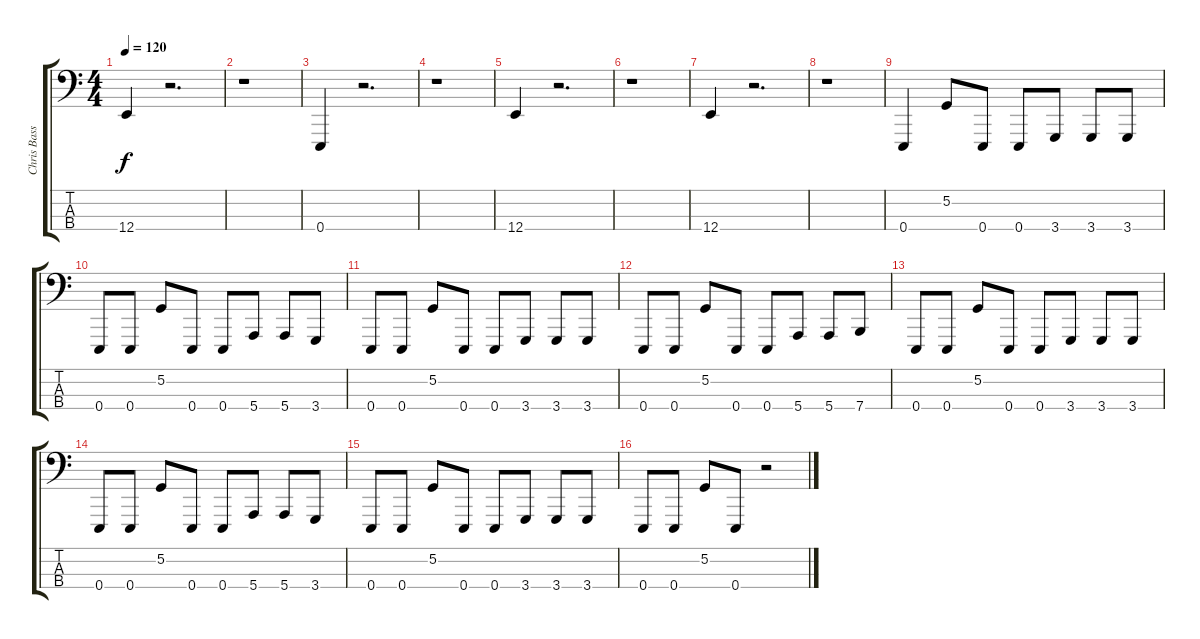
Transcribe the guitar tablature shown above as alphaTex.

\track ("Chris Bass" "Chris Bass") {instrument lead2sawtooth}
\staff {score tabs}
\tuning (G2 D2 A1 E1) {hide}
\ts (4 4)
\tempo 120
\clef f4
\ks c
12.4.4{dy f instrument lead2sawtooth} r.2{d} |
r.1 |
0.4.4 r.2{d} |
r.1 |
12.4.4 r.2{d} |
r.1 |
12.4.4 r.2{d} |
r.1 |
0.4.4 5.2.8 0.4.8 0.4.8 3.4.8 3.4.8 3.4.8 |
0.4.8 0.4.8 5.2.8 0.4.8 0.4.8 5.4.8 5.4.8 3.4.8 |
0.4.8 0.4.8 5.2.8 0.4.8 0.4.8 3.4.8 3.4.8 3.4.8 |
0.4.8 0.4.8 5.2.8 0.4.8 0.4.8 5.4.8 5.4.8 7.4.8 |
0.4.8 0.4.8 5.2.8 0.4.8 0.4.8 3.4.8 3.4.8 3.4.8 |
0.4.8 0.4.8 5.2.8 0.4.8 0.4.8 5.4.8 5.4.8 3.4.8 |
0.4.8 0.4.8 5.2.8 0.4.8 0.4.8 3.4.8 3.4.8 3.4.8 |
0.4.8 0.4.8 5.2.8 0.4.8 r.2
